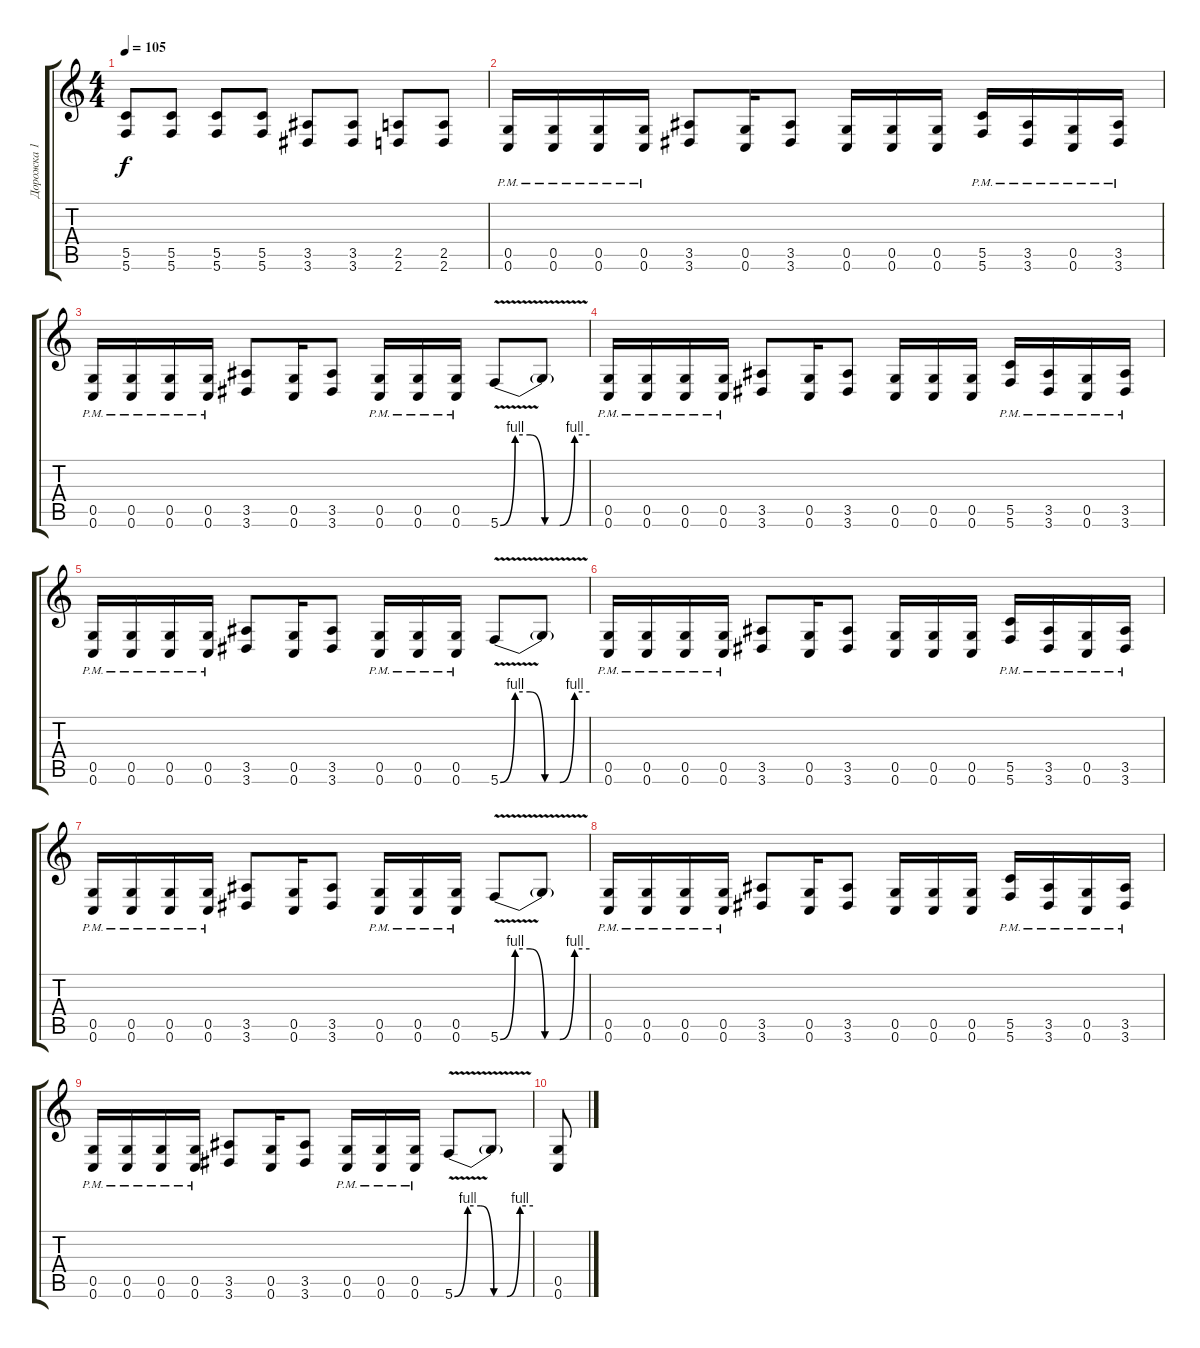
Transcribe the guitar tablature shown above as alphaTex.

\track ("Дорожка 1" "Дорожка 1") {instrument distortionguitar}
\staff {score tabs}
\tuning (D4 A3 F3 C3 G2 C2) {hide}
\ts (4 4)
\tempo 105
\clef g2
\ks c
(5.5 5.6).8{dy f} (5.5 5.6).8 (5.5 5.6).8 (5.5 5.6).8 (3.5 3.6).8 (3.5 3.6).8 (2.5 2.6).8 (2.5 2.6).8 |
(0.5{pm} 0.6{pm}).16{instrument distortionguitar} (0.5{pm} 0.6{pm}).16 (0.5{pm} 0.6{pm}).16 (0.5{pm} 0.6{pm}).16 (3.5 3.6).8 (0.5 0.6).16 (3.5 3.6).8 (0.5 0.6).16 (0.5 0.6).16 (0.5 0.6).16 (5.5{pm} 5.6{pm}).16 (3.5{pm} 3.6{pm}).16 (0.5{pm} 0.6{pm}).16 (3.5{pm} 3.6{pm}).16 |
(0.5{pm} 0.6{pm}).16 (0.5{pm} 0.6{pm}).16 (0.5{pm} 0.6{pm}).16 (0.5{pm} 0.6{pm}).16 (3.5 3.6).8 (0.5 0.6).16 (3.5 3.6).8 (0.5{pm} 0.6{pm}).16 (0.5{pm} 0.6{pm}).16 (0.5{pm} 0.6{pm}).16 5.6{be (custom 0 0 10 4 20 4 30 0 40 0 50 4 60 4) v}.8{instrument guitarharmonics} 5.6{t}.8 |
(0.5{pm} 0.6{pm}).16{instrument distortionguitar} (0.5{pm} 0.6{pm}).16 (0.5{pm} 0.6{pm}).16 (0.5{pm} 0.6{pm}).16 (3.5 3.6).8 (0.5 0.6).16 (3.5 3.6).8 (0.5 0.6).16 (0.5 0.6).16 (0.5 0.6).16 (5.5{pm} 5.6{pm}).16 (3.5{pm} 3.6{pm}).16 (0.5{pm} 0.6{pm}).16 (3.5{pm} 3.6{pm}).16 |
(0.5{pm} 0.6{pm}).16 (0.5{pm} 0.6{pm}).16 (0.5{pm} 0.6{pm}).16 (0.5{pm} 0.6{pm}).16 (3.5 3.6).8 (0.5 0.6).16 (3.5 3.6).8 (0.5{pm} 0.6{pm}).16 (0.5{pm} 0.6).16 (0.5{pm} 0.6{pm}).16 5.6{be (custom 0 0 10 4 20 4 30 0 40 0 50 4 60 4) v}.8{instrument guitarharmonics} 5.6{t}.8 |
(0.5{pm} 0.6{pm}).16{instrument distortionguitar} (0.5{pm} 0.6{pm}).16 (0.5{pm} 0.6{pm}).16 (0.5{pm} 0.6{pm}).16 (3.5 3.6).8 (0.5 0.6).16 (3.5 3.6).8 (0.5 0.6).16 (0.5 0.6).16 (0.5 0.6).16 (5.5{pm} 5.6{pm}).16 (3.5{pm} 3.6{pm}).16 (0.5{pm} 0.6{pm}).16 (3.5{pm} 3.6{pm}).16 |
(0.5{pm} 0.6{pm}).16 (0.5{pm} 0.6{pm}).16 (0.5{pm} 0.6{pm}).16 (0.5{pm} 0.6{pm}).16 (3.5 3.6).8 (0.5 0.6).16 (3.5 3.6).8 (0.5{pm} 0.6{pm}).16 (0.5{pm} 0.6{pm}).16 (0.5{pm} 0.6{pm}).16 5.6{be (custom 0 0 10 4 20 4 30 0 40 0 50 4 60 4) v}.8{instrument guitarharmonics} 5.6{t}.8 |
(0.5{pm} 0.6{pm}).16{instrument distortionguitar} (0.5{pm} 0.6{pm}).16 (0.5{pm} 0.6{pm}).16 (0.5{pm} 0.6{pm}).16 (3.5 3.6).8 (0.5 0.6).16 (3.5 3.6).8 (0.5 0.6).16 (0.5 0.6).16 (0.5 0.6).16 (5.5{pm} 5.6{pm}).16 (3.5{pm} 3.6{pm}).16 (0.5{pm} 0.6{pm}).16 (3.5{pm} 3.6{pm}).16 |
(0.5{pm} 0.6{pm}).16 (0.5{pm} 0.6{pm}).16 (0.5{pm} 0.6{pm}).16 (0.5{pm} 0.6{pm}).16 (3.5 3.6).8 (0.5 0.6).16 (3.5 3.6).8 (0.5{pm} 0.6{pm}).16 (0.5{pm} 0.6).16 (0.5{pm} 0.6{pm}).16 5.6{be (custom 0 0 10 4 20 4 30 0 40 0 50 4 60 4) v}.8{instrument guitarharmonics} 5.6{t}.8 |
(0.5 0.6).8{instrument distortionguitar}
